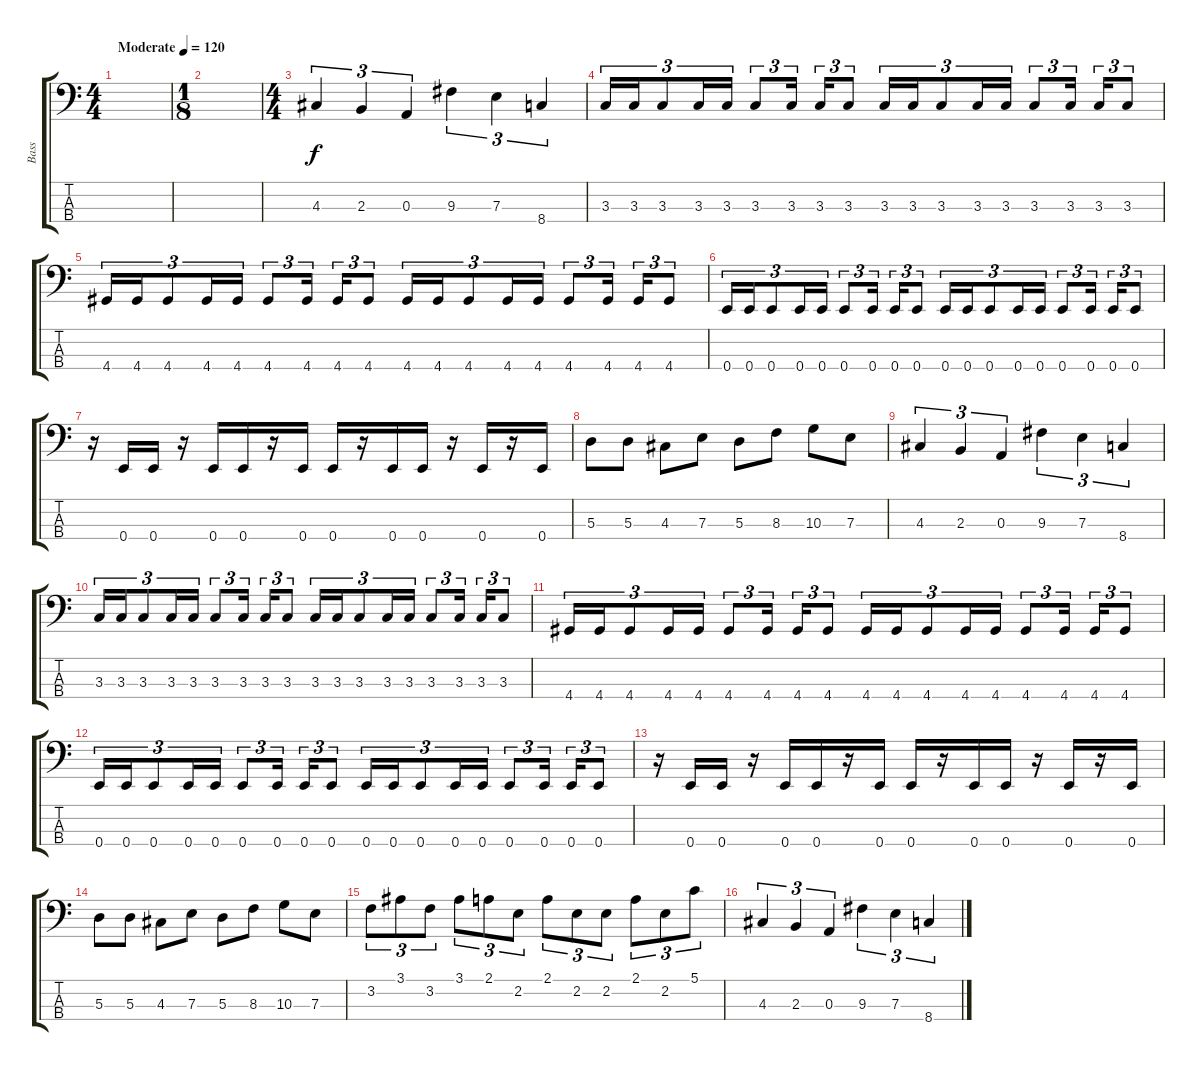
\track ("Bass" "Bass") {instrument electricbasspick}
\staff {score tabs}
\tuning (G2 D2 A1 E1) {hide}
\ts (4 4)
\tempo (120 "Moderate")
\clef f4
\ks c
|
\ts (1 8)
|
\ts (4 4)
4.3.4{tu (3 2)} 2.3.4{tu (3 2)} 0.3.4{tu (3 2)} 9.3.4{tu (3 2)} 7.3.4{tu (3 2)} 8.4.4{tu (3 2)} |
3.3.16{tu (3 2)} 3.3.16{tu (3 2)} 3.3.8{tu (3 2)} 3.3.16{tu (3 2)} 3.3.16{tu (3 2)} 3.3.8{tu (3 2)} 3.3.16{tu (3 2) beam splitsecondary} 3.3.16{tu (3 2)} 3.3.8{tu (3 2)} 3.3.16{tu (3 2)} 3.3.16{tu (3 2)} 3.3.8{tu (3 2)} 3.3.16{tu (3 2)} 3.3.16{tu (3 2)} 3.3.8{tu (3 2)} 3.3.16{tu (3 2) beam splitsecondary} 3.3.16{tu (3 2)} 3.3.8{tu (3 2)} |
4.4.16{tu (3 2)} 4.4.16{tu (3 2)} 4.4.8{tu (3 2)} 4.4.16{tu (3 2)} 4.4.16{tu (3 2)} 4.4.8{tu (3 2)} 4.4.16{tu (3 2) beam splitsecondary} 4.4.16{tu (3 2)} 4.4.8{tu (3 2)} 4.4.16{tu (3 2)} 4.4.16{tu (3 2)} 4.4.8{tu (3 2)} 4.4.16{tu (3 2)} 4.4.16{tu (3 2)} 4.4.8{tu (3 2)} 4.4.16{tu (3 2) beam splitsecondary} 4.4.16{tu (3 2)} 4.4.8{tu (3 2)} |
0.4.16{tu (3 2)} 0.4.16{tu (3 2)} 0.4.8{tu (3 2)} 0.4.16{tu (3 2)} 0.4.16{tu (3 2)} 0.4.8{tu (3 2)} 0.4.16{tu (3 2) beam splitsecondary} 0.4.16{tu (3 2)} 0.4.8{tu (3 2)} 0.4.16{tu (3 2)} 0.4.16{tu (3 2)} 0.4.8{tu (3 2)} 0.4.16{tu (3 2)} 0.4.16{tu (3 2)} 0.4.8{tu (3 2)} 0.4.16{tu (3 2) beam splitsecondary} 0.4.16{tu (3 2)} 0.4.8{tu (3 2)} |
r.16 0.4.16 0.4.16 r.16 0.4.16 0.4.16 r.16 0.4.16 0.4.16 r.16 0.4.16 0.4.16 r.16 0.4.16 r.16 0.4.16 |
5.3.8 5.3.8 4.3.8 7.3.8 5.3.8 8.3.8 10.3.8 7.3.8 |
4.3.4{tu (3 2)} 2.3.4{tu (3 2)} 0.3.4{tu (3 2)} 9.3.4{tu (3 2)} 7.3.4{tu (3 2)} 8.4.4{tu (3 2)} |
3.3.16{tu (3 2)} 3.3.16{tu (3 2)} 3.3.8{tu (3 2)} 3.3.16{tu (3 2)} 3.3.16{tu (3 2)} 3.3.8{tu (3 2)} 3.3.16{tu (3 2) beam splitsecondary} 3.3.16{tu (3 2)} 3.3.8{tu (3 2)} 3.3.16{tu (3 2)} 3.3.16{tu (3 2)} 3.3.8{tu (3 2)} 3.3.16{tu (3 2)} 3.3.16{tu (3 2)} 3.3.8{tu (3 2)} 3.3.16{tu (3 2) beam splitsecondary} 3.3.16{tu (3 2)} 3.3.8{tu (3 2)} |
4.4.16{tu (3 2)} 4.4.16{tu (3 2)} 4.4.8{tu (3 2)} 4.4.16{tu (3 2)} 4.4.16{tu (3 2)} 4.4.8{tu (3 2)} 4.4.16{tu (3 2) beam splitsecondary} 4.4.16{tu (3 2)} 4.4.8{tu (3 2)} 4.4.16{tu (3 2)} 4.4.16{tu (3 2)} 4.4.8{tu (3 2)} 4.4.16{tu (3 2)} 4.4.16{tu (3 2)} 4.4.8{tu (3 2)} 4.4.16{tu (3 2) beam splitsecondary} 4.4.16{tu (3 2)} 4.4.8{tu (3 2)} |
0.4.16{tu (3 2)} 0.4.16{tu (3 2)} 0.4.8{tu (3 2)} 0.4.16{tu (3 2)} 0.4.16{tu (3 2)} 0.4.8{tu (3 2)} 0.4.16{tu (3 2) beam splitsecondary} 0.4.16{tu (3 2)} 0.4.8{tu (3 2)} 0.4.16{tu (3 2)} 0.4.16{tu (3 2)} 0.4.8{tu (3 2)} 0.4.16{tu (3 2)} 0.4.16{tu (3 2)} 0.4.8{tu (3 2)} 0.4.16{tu (3 2) beam splitsecondary} 0.4.16{tu (3 2)} 0.4.8{tu (3 2)} |
r.16 0.4.16 0.4.16 r.16 0.4.16 0.4.16 r.16 0.4.16 0.4.16 r.16 0.4.16 0.4.16 r.16 0.4.16 r.16 0.4.16 |
5.3.8 5.3.8 4.3.8 7.3.8 5.3.8 8.3.8 10.3.8 7.3.8 |
3.2.8{tu (3 2)} 3.1.8{tu (3 2)} 3.2.8{tu (3 2)} 3.1.8{tu (3 2)} 2.1.8{tu (3 2)} 2.2.8{tu (3 2)} 2.1.8{tu (3 2)} 2.2.8{tu (3 2)} 2.2.8{tu (3 2)} 2.1.8{tu (3 2)} 2.2.8{tu (3 2)} 5.1.8{tu (3 2)} |
4.3.4{tu (3 2)} 2.3.4{tu (3 2)} 0.3.4{tu (3 2)} 9.3.4{tu (3 2)} 7.3.4{tu (3 2)} 8.4.4{tu (3 2)}
